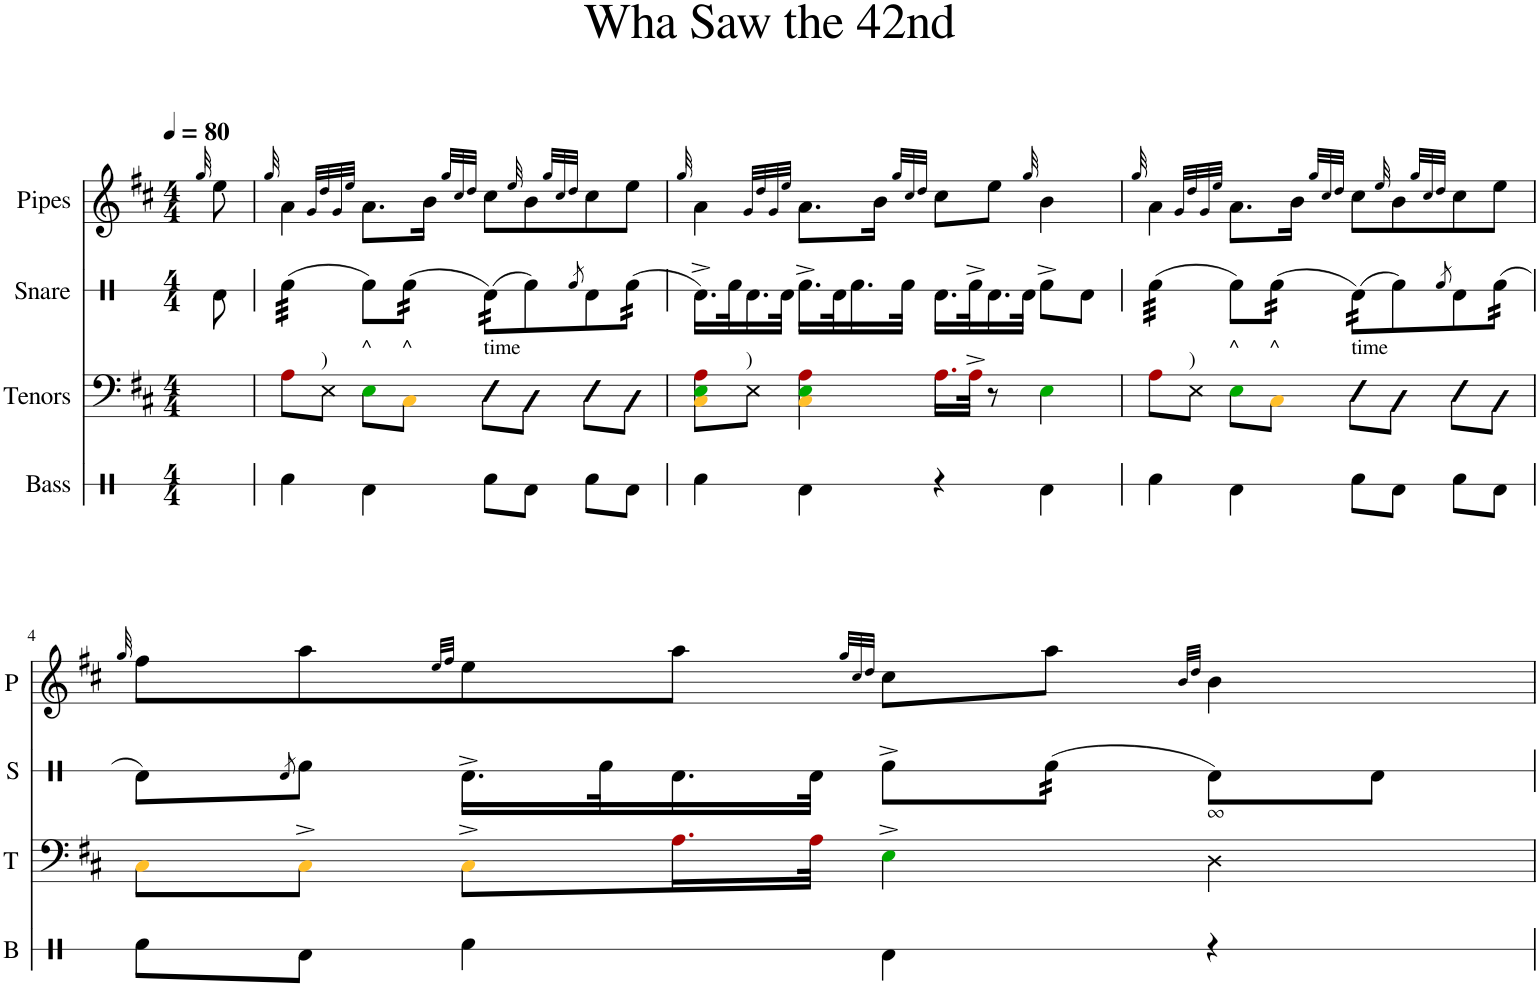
**kern	**kern	**kern	**kern
*part4	*part3	*part2	*part1
*staff4	*staff3	*staff2	*staff1
*I"Bass	*I"Tenors	*I"Snare	*I"Pipes
*I'B	*I'T	*I'S	*I'P
*stria1	*	*stria1	*
*clefX	*clefF4	*clefX	*clefG2
*	*Trd1c2	*	*Trd1c2
*k[]	*k[f#c#]	*k[]	*k[f#c#]
*M4/4	*M4/4	*M4/4	*M4/4
*MM80	*MM80	*MM80	*MM80
=	=	=	=
.	.	.	32qgg/
8ryy	8ryy	8Rd\	8ee\
=1	=1	=1	=1
.	.	.	32qgg/
*	*	*tremolo	*
4Rf\	8Ai\L	(32Rf\LLL	4a\
.	.	(32Rf\	.
.	.	(32Rf\	.
.	.	(32Rf\	.
!	!LO:TX:a:t=)	!	!
.	8E\J	(32Rf\	.
.	.	(32Rf\	.
.	.	(32Rf\	.
.	.	(32Rf\JJJ	.
*	*	*Xtremolo	*
.	.	.	32qg/LLL
.	.	.	32qdd/
.	.	.	32qg/
.	.	.	32qee/JJJ
!	!LO:TX:a:t=^	!	!
4Rd\	8Ej\L	8Rf\L)	8.a\L
!	!LO:TX:a:t=^	!	!
*	*	*tremolo	*
.	8C#Z\J	(32Rf\	.
.	.	(32Rf\	.
.	.	(32Rf\	16b\Jk
.	.	(32Rf\JJJ	.
.	.	.	32qgg/LLL
.	.	.	32qcc#/
.	.	.	32qdd/JJJ
!	!LO:TX:a:t=time	!	!
8Rf\L	8E\L	(32Rd\)LLL	8cc#\L
.	.	(32Rd\)	.
.	.	(32Rd\)	.
.	.	(32Rd\)	.
*	*	*Xtremolo	*
.	.	.	32qee/
8Rd\J	8C#\J	8Rf\)	8b\
.	.	.	32qgg/LLL
.	.	.	32qcc#/
.	.	8qRf/	32qdd/JJJ
8Rf\L	8E\L	8Rd\	8cc#\
*	*	*tremolo	*
8Rd\J	8C#\J	(32Rf\	8ee\J
.	.	(32Rf\	.
.	.	(32Rf\	.
.	.	(32Rf\JJJ	.
*	*	*Xtremolo	*
=2	=2	=2	=2
.	.	.	32qgg/
4Rf\	8C#Z\ 8Ej\ 8Ai\L	16.Rd^\LL)	4a\
.	.	32Rf\K	.
!	!LO:TX:a:t=)	!	!
.	8E\J	16.Rd\	.
.	.	32Rd\JJk	.
.	.	.	32qg/LLL
.	.	.	32qdd/
.	.	.	32qg/
.	.	.	32qee/JJJ
4Rd\	4C#Z\ 4Ej\ 4Ai\	16.Rf^\LL	8.a\L
.	.	32Rd\K	.
.	.	16.Rf\	.
.	.	.	16b\Jk
.	.	32Rf\JJk	.
.	.	.	32qgg/LLL
.	.	.	32qcc#/
.	.	.	32qdd/JJJ
4r	16.Ai\LL	16.Rd\LL	8cc#\L
.	32A^i\JJk	32Rf^\K	.
.	8r	16.Rd\	8ee\J
.	.	32Rd\JJk	.
.	.	.	32qgg/
4Rd\	4Ej\	8Rf^\L	4b\
.	.	8Rd\J	.
=3	=3	=3	=3
.	.	.	32qgg/
*	*	*tremolo	*
4Rf\	8Ai\L	(32Rf\LLL	4a\
.	.	(32Rf\	.
.	.	(32Rf\	.
.	.	(32Rf\	.
!	!LO:TX:a:t=)	!	!
.	8E\J	(32Rf\	.
.	.	(32Rf\	.
.	.	(32Rf\	.
.	.	(32Rf\JJJ	.
*	*	*Xtremolo	*
.	.	.	32qg/LLL
.	.	.	32qdd/
.	.	.	32qg/
.	.	.	32qee/JJJ
!	!LO:TX:a:t=^	!	!
4Rd\	8Ej\L	8Rf\L)	8.a\L
!	!LO:TX:a:t=^	!	!
*	*	*tremolo	*
.	8C#Z\J	(32Rf\	.
.	.	(32Rf\	.
.	.	(32Rf\	16b\Jk
.	.	(32Rf\JJJ	.
.	.	.	32qgg/LLL
.	.	.	32qcc#/
.	.	.	32qdd/JJJ
!	!LO:TX:a:t=time	!	!
8Rf\L	8E\L	(32Rd\)LLL	8cc#\L
.	.	(32Rd\)	.
.	.	(32Rd\)	.
.	.	(32Rd\)	.
*	*	*Xtremolo	*
.	.	.	32qee/
8Rd\J	8C#\J	8Rf\)	8b\
.	.	.	32qgg/LLL
.	.	.	32qcc#/
.	.	8qRf/	32qdd/JJJ
8Rf\L	8E\L	8Rd\	8cc#\
*	*	*tremolo	*
8Rd\J	8C#\J	(32Rf\	8ee\J
.	.	(32Rf\	.
.	.	(32Rf\	.
.	.	(32Rf\JJJ	.
*	*	*Xtremolo	*
!!LO:LB:g=z
=4	=4	=4	=4
.	.	.	32qgg/
8Rf\L	8C#Z\L	8Rd\L)	8ff#\L
.	.	8qRd/	.
8Rd\J	8C#^Z\J	8Rf\J	8aa\
.	.	.	32qee/LLL
.	.	.	32qff#/JJJ
4Rf\	8C#^Z\L	16.Rd^\LL	8ee\
.	.	32Rf\K	.
.	16.Ai\L	16.Rd\	8aa\J
.	32Ai\JJk	32Rd\JJk	.
.	.	.	32qgg/LLL
.	.	.	32qcc#/
.	.	.	32qdd/JJJ
4Rd\	4E^j\	8Rf^\L	8cc#\L
*	*	*tremolo	*
.	.	(32Rf\	8aa\J
.	.	(32Rf\	.
.	.	(32Rf\	.
.	.	(32Rf\JJJ	.
*	*	*Xtremolo	*
.	.	.	32qb/LLL
.	.	.	32qdd/JJJ
!	!LO:TX:a:t=∞	!	!
4r	4D\	8Rd\L)	4b\
.	.	8Rd\J	.
=	=	=	=
*-	*-	*-	*-
